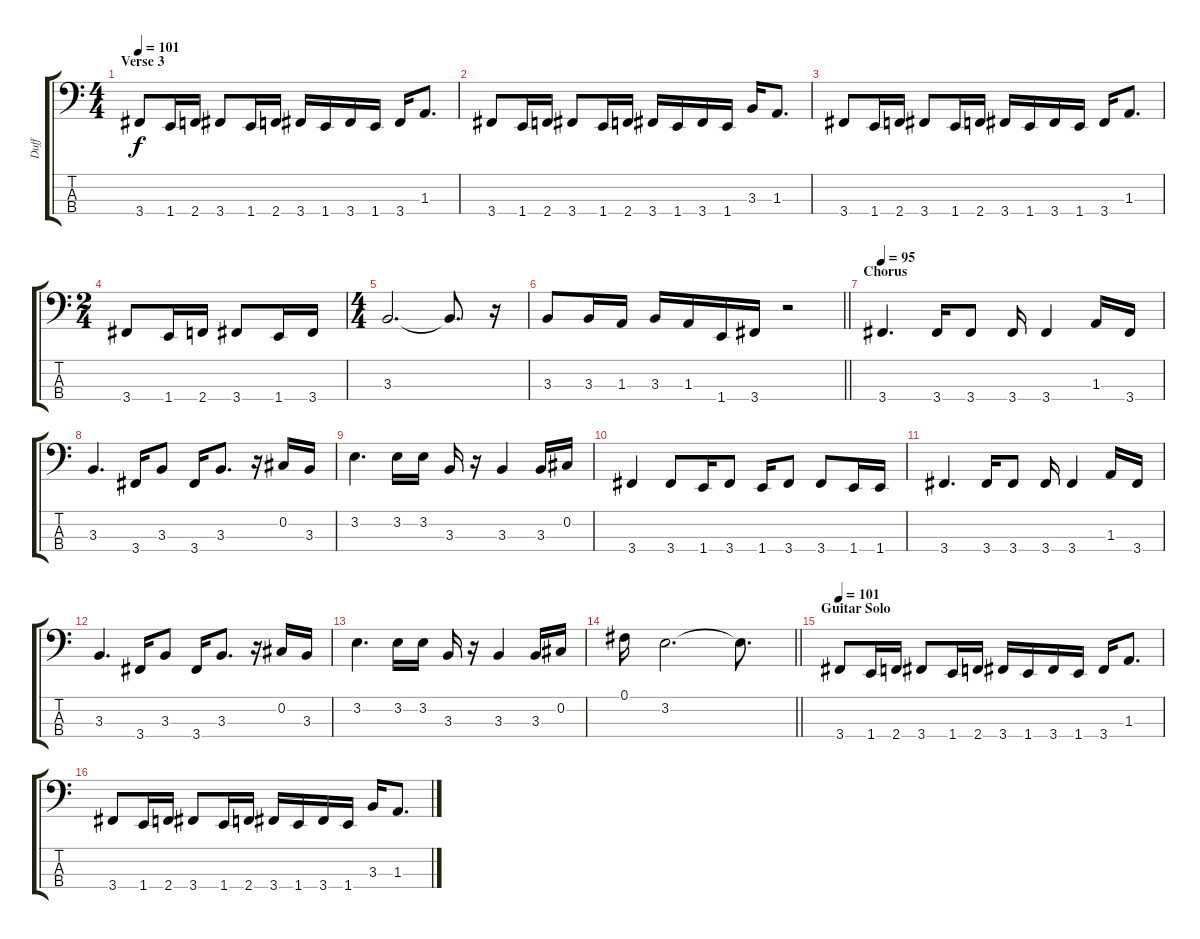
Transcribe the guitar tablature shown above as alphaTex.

\track ("Duff" "Duff") {instrument electricbasspick}
\staff {score tabs}
\tuning (Gb2 Db2 Ab1 Eb1) {hide}
\ts (4 4)
\section ("" "Verse 3")
\tempo 101
\clef f4
\ks c
3.4.8{dy f} 1.4.16 2.4.16 3.4.8 1.4.16 2.4.16 3.4.16 1.4.16 3.4.16 1.4.16 3.4.16 1.3.8{d} |
3.4.8 1.4.16 2.4.16 3.4.8 1.4.16 2.4.16 3.4.16 1.4.16 3.4.16 1.4.16 3.3.16 1.3.8{d} |
3.4.8 1.4.16 2.4.16 3.4.8 1.4.16 2.4.16 3.4.16 1.4.16 3.4.16 1.4.16 3.4.16 1.3.8{d} |
\ts (2 4)
3.4.8 1.4.16 2.4.16 3.4.8 1.4.16 3.4.16 |
\ts (4 4)
3.3.2{d} 3.3{t}.8{d} r.16 |
\barLineRight lightlight
3.3.8 3.3.16 1.3.16 3.3.16 1.3.16 1.4.16 3.4.16 r.2 |
\section ("" "Chorus")
\tempo 95
3.4.4{d} 3.4.16 3.4.8 3.4.16 3.4.4 1.3.16 3.4.16 |
3.3.4{d} 3.4.16 3.3.8 3.4.16 3.3.8{d} r.16 0.2.16 3.3.16 |
3.2.4{d} 3.2.16 3.2.16 3.3.16 r.16 3.3.4 3.3.16 0.2.16 |
3.4.4 3.4.8 1.4.16 3.4.8 1.4.16 3.4.8 3.4.8 1.4.16 1.4.16 |
3.4.4{d} 3.4.16 3.4.8 3.4.16 3.4.4 1.3.16 3.4.16 |
3.3.4{d} 3.4.16 3.3.8 3.4.16 3.3.8{d} r.16 0.2.16 3.3.16 |
3.2.4{d} 3.2.16 3.2.16 3.3.16 r.16 3.3.4 3.3.16 0.2.16 |
\barLineRight lightlight
0.1.16 3.2.2{d} 3.2{t}.8{d} |
\section ("" "Guitar Solo")
\tempo 101
3.4.8 1.4.16 2.4.16 3.4.8 1.4.16 2.4.16 3.4.16 1.4.16 3.4.16 1.4.16 3.4.16 1.3.8{d} |
3.4.8 1.4.16 2.4.16 3.4.8 1.4.16 2.4.16 3.4.16 1.4.16 3.4.16 1.4.16 3.3.16 1.3.8{d}
